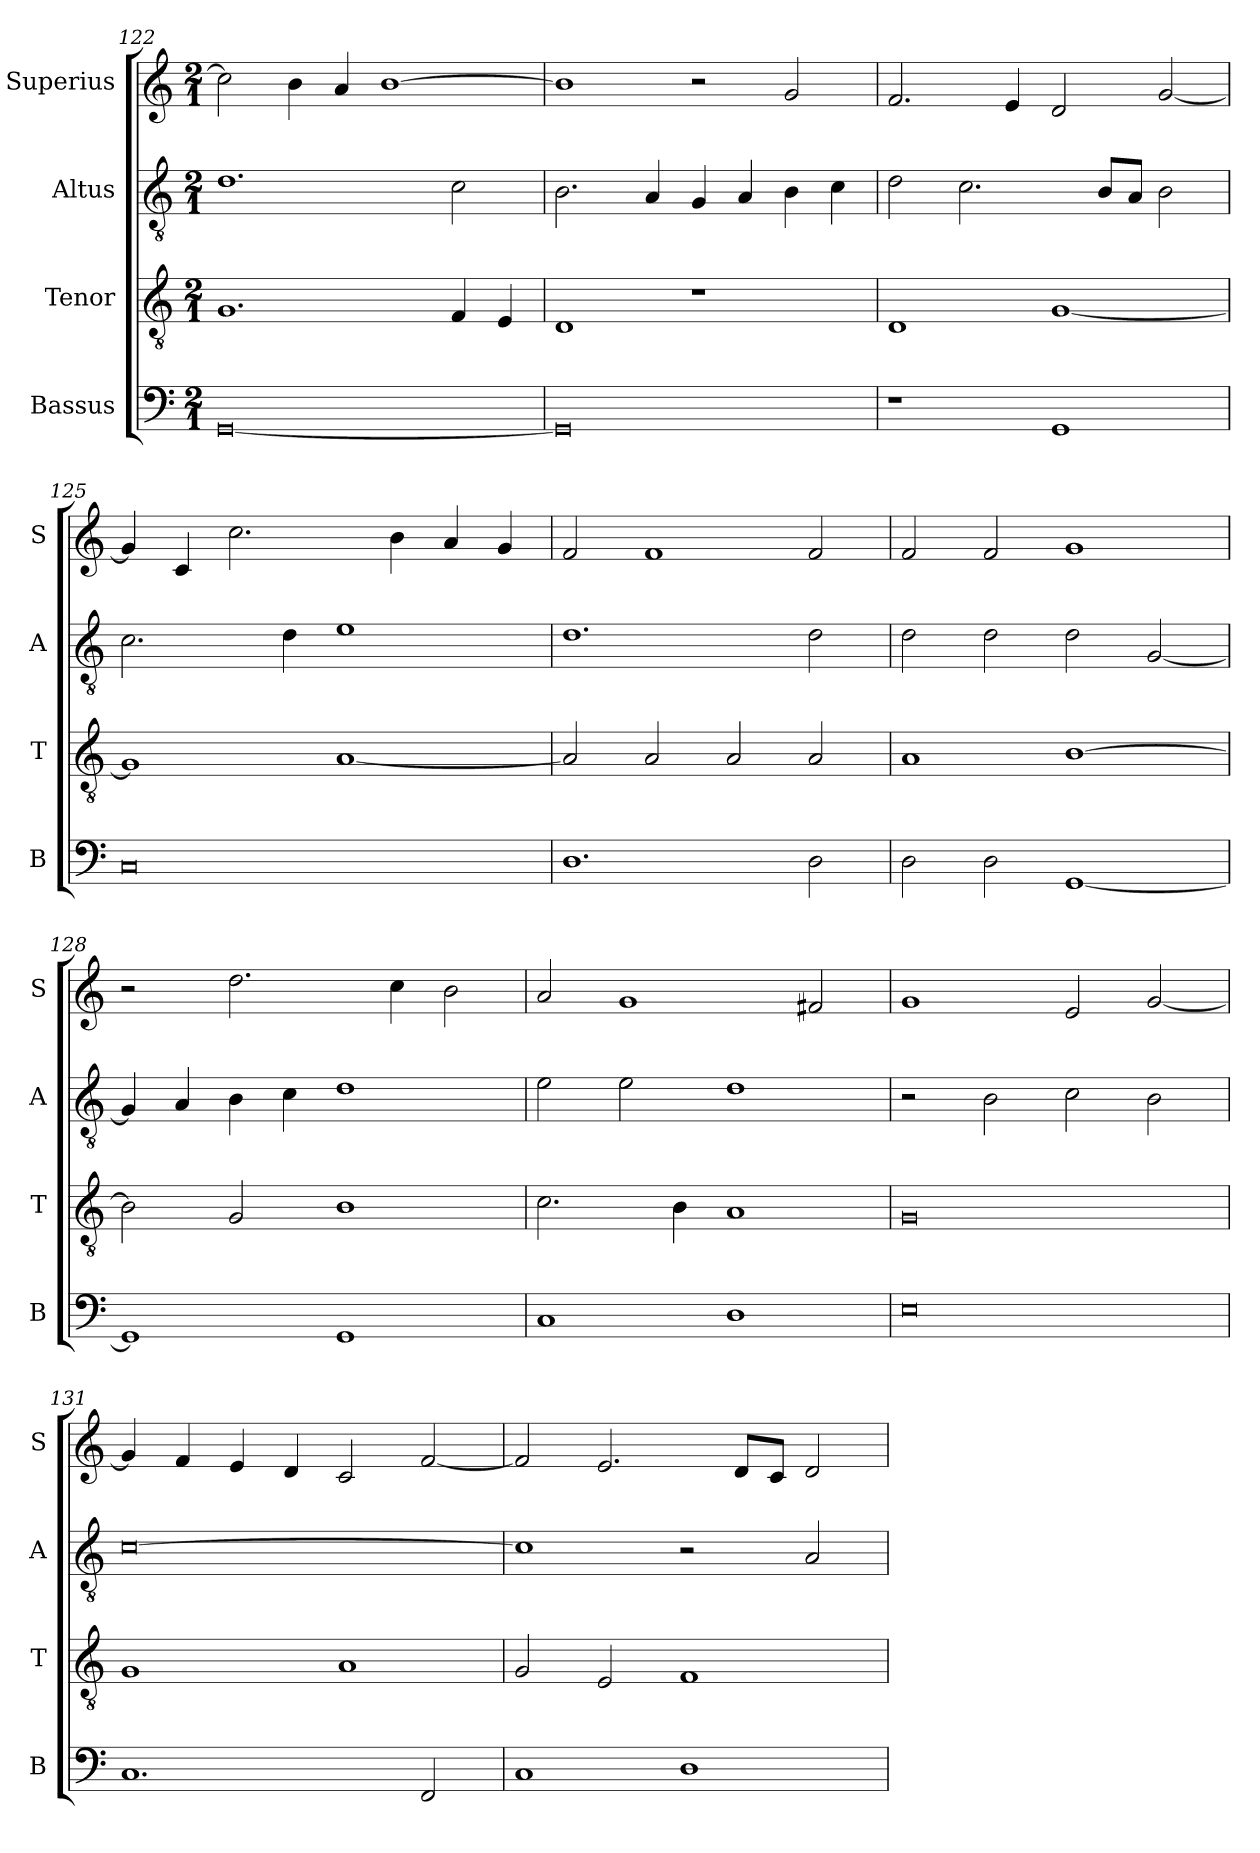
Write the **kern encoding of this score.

**kern	**kern	**kern	**kern
*part4	*part3	*part2	*part1
*staff4	*staff3	*staff2	*staff1
*I"Bassus	*I"Tenor	*I"Altus	*I"Superius
*I'B	*I'T	*I'A	*I'S
*clefF4	*clefGv2	*clefGv2	*clefG2
*k[]	*k[]	*k[]	*k[]
*C:	*C:	*C:	*C:
*M2/1	*M2/1	*M2/1	*M2/1
=122	=122	=122	=122
[0GG	1.G	1.d	2cc]
.	.	.	4b
.	.	.	4a
.	.	.	[1b
.	4F	2c	.
.	4E	.	.
=123	=123	=123	=123
0GG]	1D	2.B	1b]
.	.	4A	.
.	1r	4G	2r
.	.	4A	.
.	.	4B	2g
.	.	4c	.
=124	=124	=124	=124
1r	1D	2d	2.f
.	.	2.c	.
.	.	.	4e
1GG	[1G	.	2d
.	.	8BL	.
.	.	8AJ	.
.	.	2B	[2g
=125	=125	=125	=125
0C	1G]	2.c	4g]
.	.	.	4c
.	.	.	2.cc
.	.	4d	.
.	[1A	1e	.
.	.	.	4b
.	.	.	4a
.	.	.	4g
=126	=126	=126	=126
1.D	2A]	1.d	2f
.	2A	.	1f
.	2A	.	.
2D	2A	2d	2f
=127	=127	=127	=127
2D	1A	2d	2f
2D	.	2d	2f
[1GG	[1B	2d	1g
.	.	[2G	.
=128	=128	=128	=128
1GG]	2B]	4G]	2r
.	.	4A	.
.	2G	4B	2.dd
.	.	4c	.
1GG	1B	1d	.
.	.	.	4cc
.	.	.	2b
=129	=129	=129	=129
1C	2.c	2e	2a
.	.	2e	1g
.	4B	.	.
1D	1A	1d	.
.	.	.	2f#X
=130	=130	=130	=130
0E	0G	2r	1g
.	.	2B	.
.	.	2c	2e
.	.	2B	[2g
=131	=131	=131	=131
1.C	1G	[0c	4g]
.	.	.	4f
.	.	.	4e
.	.	.	4d
.	1A	.	2c
2FF	.	.	[2f
=132	=132	=132	=132
1C	2G	1c]	2f]
.	2E	.	2.e
1D	1F	2r	.
.	.	.	8dL
.	.	.	8cJ
.	.	2A	2d
=	=	=	=
*-	*-	*-	*-
